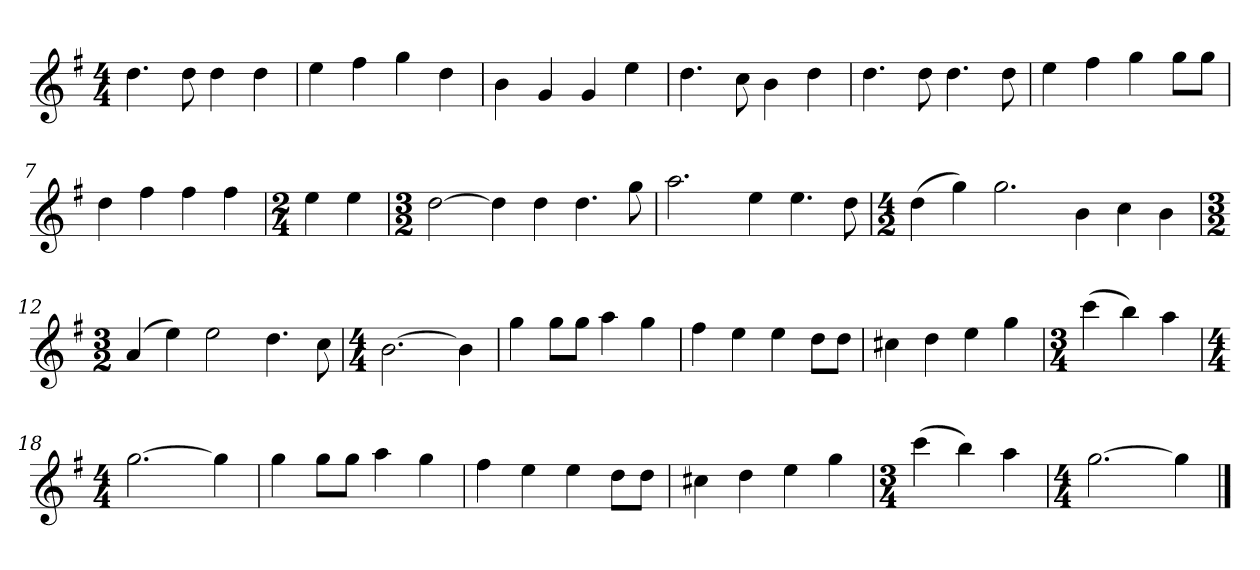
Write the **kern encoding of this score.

**kern
*part1
*staff1
*k[f#]
*M4/4
*MM120
=1
4.dd
8dd
4dd
4dd
=2
4ee
4ff#
4gg
4dd
=3
4b
4g
4g
4ee
=4
4.dd
8cc
4b
4dd
=5
4.dd
8dd
4.dd
8dd
=6
4ee
4ff#
4gg
8ggL
8ggJ
=7
4dd
4ff#
4ff#
4ff#
=8
*M2/4
4ee
4ee
=9
*M3/2
[2dd
4dd]
4dd
4.dd
8gg
=10
2.aa
4ee
4.ee
8dd
=11
*M4/2
(4dd
4gg)
2.gg
4b
4cc
4b
=12
*M3/2
(4a
4ee)
2ee
4.dd
8cc
=13
*M4/4
[2.b
4b]
=14
4gg
8ggL
8ggJ
4aa
4gg
=15
4ff#
4ee
4ee
8ddL
8ddJ
=16
4cc#X
4dd
4ee
4gg
=17
*M3/4
(4ccc
4bb)
4aa
=18
*M4/4
[2.gg
4gg]
=19
4gg
8ggL
8ggJ
4aa
4gg
=20
4ff#
4ee
4ee
8ddL
8ddJ
=21
4cc#X
4dd
4ee
4gg
=22
*M3/4
(4ccc
4bb)
4aa
=23
*M4/4
[2.gg
4gg]
==
*-
